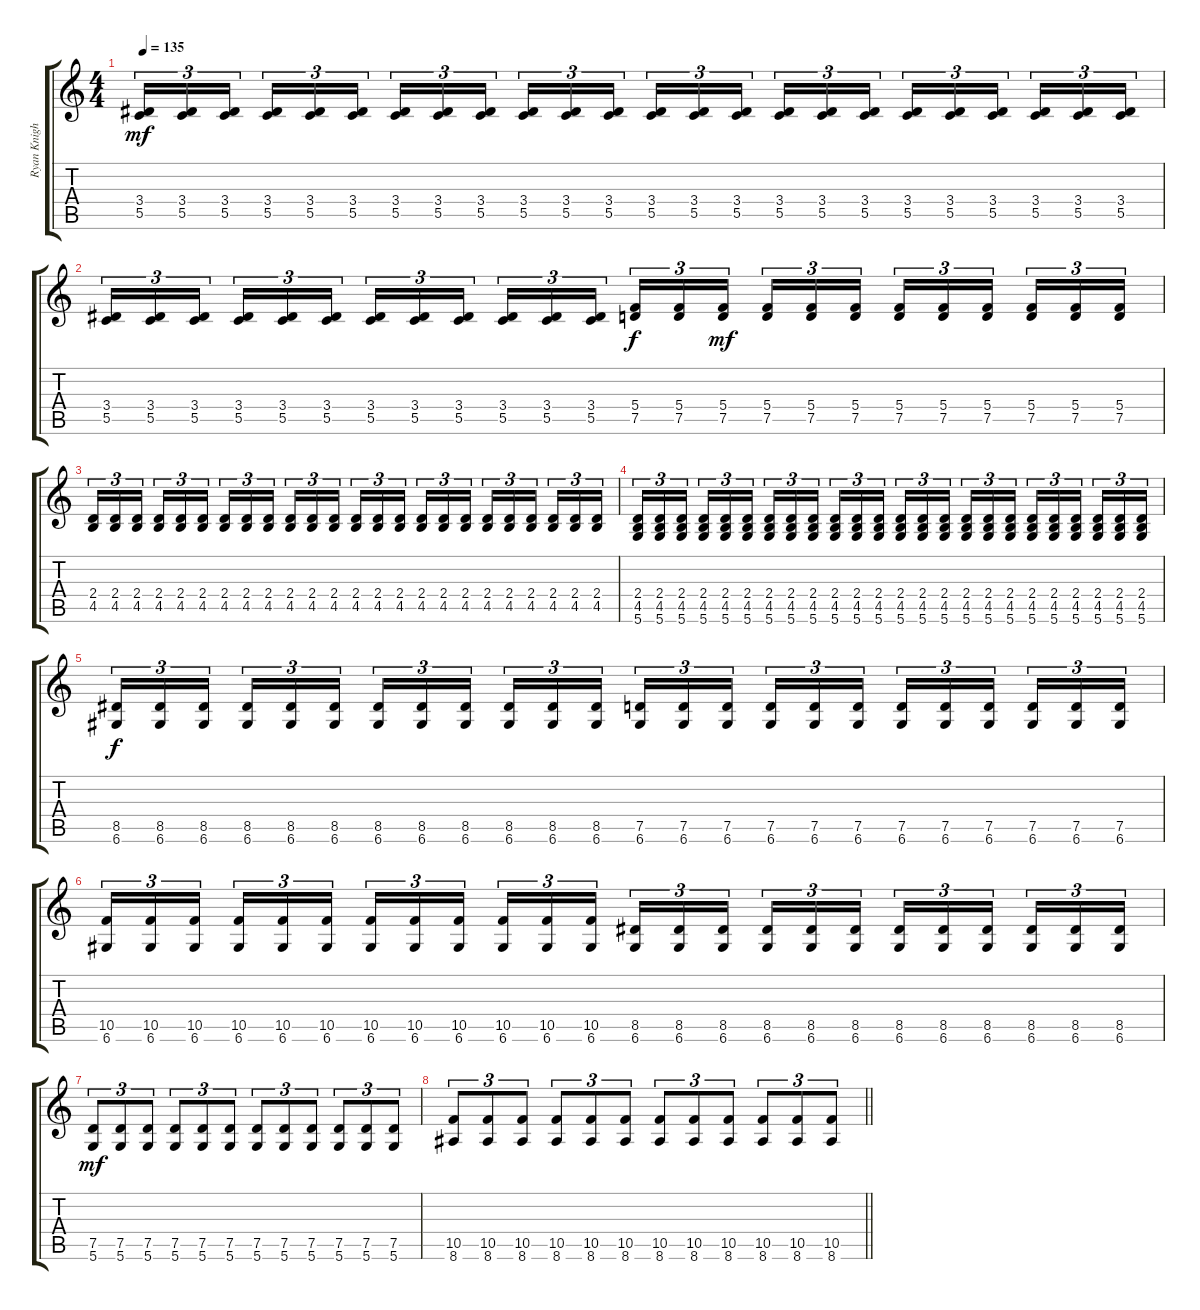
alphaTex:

\track ("Ryan Knight Rhtyhm" "Ryan Knigh") {instrument overdrivenguitar}
\staff {score tabs}
\tuning (D4 A3 F3 C3 G2 D2) {hide}
\ts (4 4)
\tempo 135
\clef g2
\ks c
(3.4 5.5).16{tu (3 2) dy mf} (3.4 5.5).16{tu (3 2)} (3.4 5.5).16{tu (3 2) beam splitsecondary} (3.4 5.5).16{tu (3 2)} (3.4 5.5).16{tu (3 2)} (3.4 5.5).16{tu (3 2)} (3.4 5.5).16{tu (3 2)} (3.4 5.5).16{tu (3 2)} (3.4 5.5).16{tu (3 2) beam splitsecondary} (3.4 5.5).16{tu (3 2)} (3.4 5.5).16{tu (3 2)} (3.4 5.5).16{tu (3 2)} (3.4 5.5).16{tu (3 2)} (3.4 5.5).16{tu (3 2)} (3.4 5.5).16{tu (3 2) beam splitsecondary} (3.4 5.5).16{tu (3 2)} (3.4 5.5).16{tu (3 2)} (3.4 5.5).16{tu (3 2)} (3.4 5.5).16{tu (3 2)} (3.4 5.5).16{tu (3 2)} (3.4 5.5).16{tu (3 2) beam splitsecondary} (3.4 5.5).16{tu (3 2)} (3.4 5.5).16{tu (3 2)} (3.4 5.5).16{tu (3 2)} |
(3.4 5.5).16{tu (3 2)} (3.4 5.5).16{tu (3 2)} (3.4 5.5).16{tu (3 2) beam splitsecondary} (3.4 5.5).16{tu (3 2)} (3.4 5.5).16{tu (3 2)} (3.4 5.5).16{tu (3 2)} (3.4 5.5).16{tu (3 2)} (3.4 5.5).16{tu (3 2)} (3.4 5.5).16{tu (3 2) beam splitsecondary} (3.4 5.5).16{tu (3 2)} (3.4 5.5).16{tu (3 2)} (3.4 5.5).16{tu (3 2)} (5.4 7.5).16{tu (3 2) dy f} (5.4 7.5).16{tu (3 2)} (5.4 7.5).16{tu (3 2) dy mf beam splitsecondary} (5.4 7.5).16{tu (3 2)} (5.4 7.5).16{tu (3 2)} (5.4 7.5).16{tu (3 2)} (5.4 7.5).16{tu (3 2)} (5.4 7.5).16{tu (3 2)} (5.4 7.5).16{tu (3 2) beam splitsecondary} (5.4 7.5).16{tu (3 2)} (5.4 7.5).16{tu (3 2)} (5.4 7.5).16{tu (3 2)} |
(2.4 4.5).16{tu (3 2)} (2.4 4.5).16{tu (3 2)} (2.4 4.5).16{tu (3 2) beam splitsecondary} (2.4 4.5).16{tu (3 2)} (2.4 4.5).16{tu (3 2)} (2.4 4.5).16{tu (3 2)} (2.4 4.5).16{tu (3 2)} (2.4 4.5).16{tu (3 2)} (2.4 4.5).16{tu (3 2) beam splitsecondary} (2.4 4.5).16{tu (3 2)} (2.4 4.5).16{tu (3 2)} (2.4 4.5).16{tu (3 2)} (2.4 4.5).16{tu (3 2)} (2.4 4.5).16{tu (3 2)} (2.4 4.5).16{tu (3 2) beam splitsecondary} (2.4 4.5).16{tu (3 2)} (2.4 4.5).16{tu (3 2)} (2.4 4.5).16{tu (3 2)} (2.4 4.5).16{tu (3 2)} (2.4 4.5).16{tu (3 2)} (2.4 4.5).16{tu (3 2) beam splitsecondary} (2.4 4.5).16{tu (3 2)} (2.4 4.5).16{tu (3 2)} (2.4 4.5).16{tu (3 2)} |
(2.4 4.5 5.6).16{tu (3 2)} (2.4 4.5 5.6).16{tu (3 2)} (2.4 4.5 5.6).16{tu (3 2) beam splitsecondary} (2.4 4.5 5.6).16{tu (3 2)} (2.4 4.5 5.6).16{tu (3 2)} (2.4 4.5 5.6).16{tu (3 2)} (2.4 4.5 5.6).16{tu (3 2)} (2.4 4.5 5.6).16{tu (3 2)} (2.4 4.5 5.6).16{tu (3 2) beam splitsecondary} (2.4 4.5 5.6).16{tu (3 2)} (2.4 4.5 5.6).16{tu (3 2)} (2.4 4.5 5.6).16{tu (3 2)} (2.4 4.5 5.6).16{tu (3 2)} (2.4 4.5 5.6).16{tu (3 2)} (2.4 4.5 5.6).16{tu (3 2) beam splitsecondary} (2.4 4.5 5.6).16{tu (3 2)} (2.4 4.5 5.6).16{tu (3 2)} (2.4 4.5 5.6).16{tu (3 2)} (2.4 4.5 5.6).16{tu (3 2)} (2.4 4.5 5.6).16{tu (3 2)} (2.4 4.5 5.6).16{tu (3 2) beam splitsecondary} (2.4 4.5 5.6).16{tu (3 2)} (2.4 4.5 5.6).16{tu (3 2)} (2.4 4.5 5.6).16{tu (3 2)} |
(8.5 6.6).16{tu (3 2) dy f} (8.5 6.6).16{tu (3 2)} (8.5 6.6).16{tu (3 2) beam splitsecondary} (8.5 6.6).16{tu (3 2)} (8.5 6.6).16{tu (3 2)} (8.5 6.6).16{tu (3 2)} (8.5 6.6).16{tu (3 2)} (8.5 6.6).16{tu (3 2)} (8.5 6.6).16{tu (3 2) beam splitsecondary} (8.5 6.6).16{tu (3 2)} (8.5 6.6).16{tu (3 2)} (8.5 6.6).16{tu (3 2)} (7.5 6.6).16{tu (3 2)} (7.5 6.6).16{tu (3 2)} (7.5 6.6).16{tu (3 2) beam splitsecondary} (7.5 6.6).16{tu (3 2)} (7.5 6.6).16{tu (3 2)} (7.5 6.6).16{tu (3 2)} (7.5 6.6).16{tu (3 2)} (7.5 6.6).16{tu (3 2)} (7.5 6.6).16{tu (3 2) beam splitsecondary} (7.5 6.6).16{tu (3 2)} (7.5 6.6).16{tu (3 2)} (7.5 6.6).16{tu (3 2)} |
(10.5 6.6).16{tu (3 2)} (10.5 6.6).16{tu (3 2)} (10.5 6.6).16{tu (3 2) beam splitsecondary} (10.5 6.6).16{tu (3 2)} (10.5 6.6).16{tu (3 2)} (10.5 6.6).16{tu (3 2)} (10.5 6.6).16{tu (3 2)} (10.5 6.6).16{tu (3 2)} (10.5 6.6).16{tu (3 2) beam splitsecondary} (10.5 6.6).16{tu (3 2)} (10.5 6.6).16{tu (3 2)} (10.5 6.6).16{tu (3 2)} (8.5 6.6).16{tu (3 2)} (8.5 6.6).16{tu (3 2)} (8.5 6.6).16{tu (3 2) beam splitsecondary} (8.5 6.6).16{tu (3 2)} (8.5 6.6).16{tu (3 2)} (8.5 6.6).16{tu (3 2)} (8.5 6.6).16{tu (3 2)} (8.5 6.6).16{tu (3 2)} (8.5 6.6).16{tu (3 2) beam splitsecondary} (8.5 6.6).16{tu (3 2)} (8.5 6.6).16{tu (3 2)} (8.5 6.6).16{tu (3 2)} |
(7.5 5.6).8{tu (3 2) dy mf} (7.5 5.6).8{tu (3 2)} (7.5 5.6).8{tu (3 2)} (7.5 5.6).8{tu (3 2)} (7.5 5.6).8{tu (3 2)} (7.5 5.6).8{tu (3 2)} (7.5 5.6).8{tu (3 2)} (7.5 5.6).8{tu (3 2)} (7.5 5.6).8{tu (3 2)} (7.5 5.6).8{tu (3 2)} (7.5 5.6).8{tu (3 2)} (7.5 5.6).8{tu (3 2)} |
\barLineRight lightlight
(10.5 8.6).8{tu (3 2)} (10.5 8.6).8{tu (3 2)} (10.5 8.6).8{tu (3 2)} (10.5 8.6).8{tu (3 2)} (10.5 8.6).8{tu (3 2)} (10.5 8.6).8{tu (3 2)} (10.5 8.6).8{tu (3 2)} (10.5 8.6).8{tu (3 2)} (10.5 8.6).8{tu (3 2)} (10.5 8.6).8{tu (3 2)} (10.5 8.6).8{tu (3 2)} (10.5 8.6).8{tu (3 2)}
